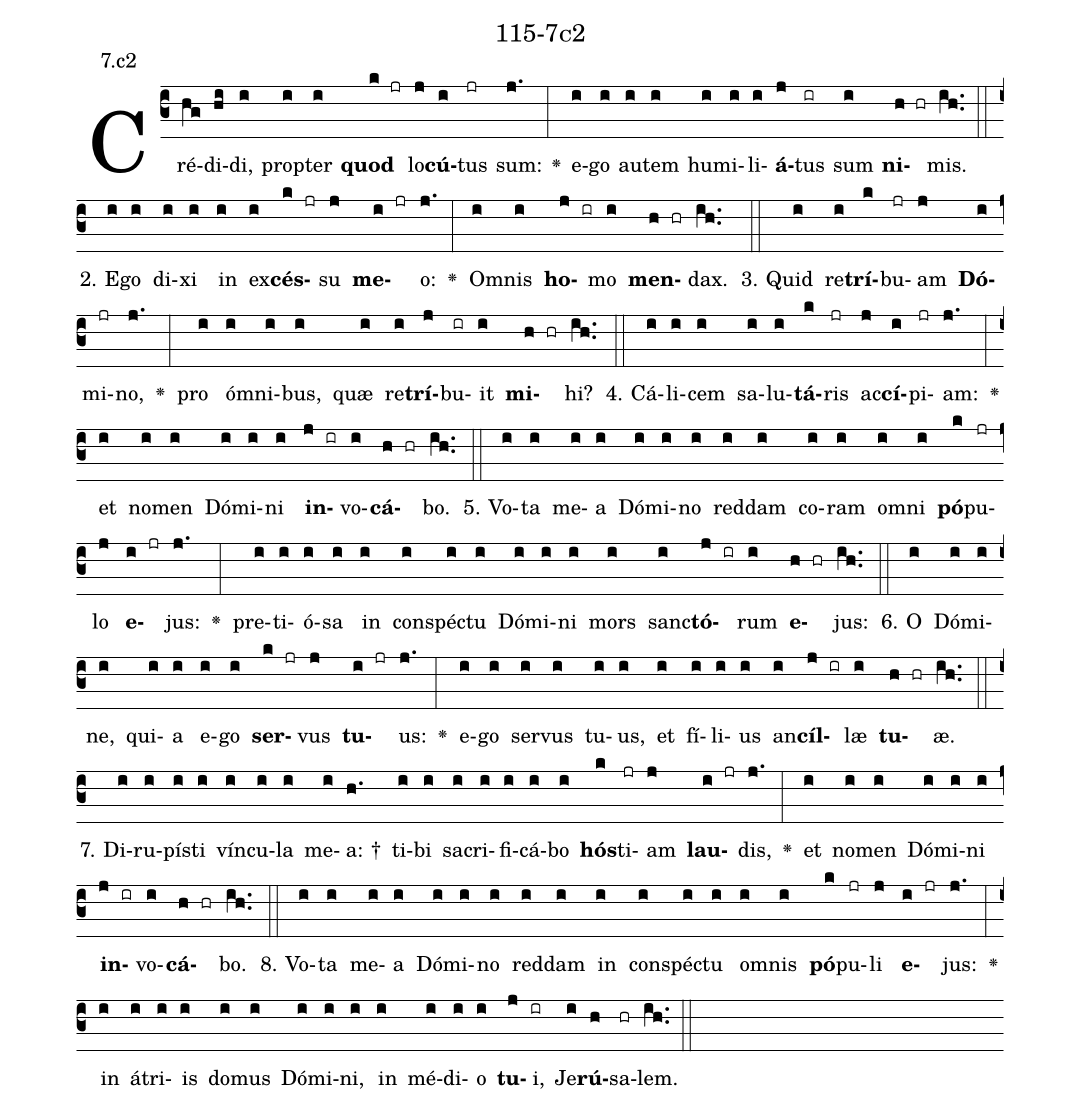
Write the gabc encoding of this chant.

name: 115-7c2;
annotation: 7.c2;
%%
(c3)Cré(hg)di(hi)di,(i) prop(i)ter(i) <b>quod</b>(k jr) lo(j)<b>cú</b>(i)tus(jr) sum:(j.) <v>\greheightstar</v>(:) e(i)go(i) au(i)tem(i) hu(i)mi(i)li(i)<b>á</b>(j)tus(ir) sum(i) <b>ni</b>(h hr)mis.(ih..) (::)
2. E(i)go(i) di(i)xi(i) in(i) ex(i)<b>cés</b>(k jr)su(j) <b>me</b>(i jr)o:(j.) <v>\greheightstar</v>(:) Om(i)nis(i) <b>ho</b>(j ir)mo(i) <b>men</b>(h hr)dax.(ih..) (::)
3. Quid(i) re(i)<b>trí</b>(k)bu(jr)am(j) <b>Dó</b>(i)mi(jr)no,(j.) <v>\greheightstar</v>(:) pro(i) óm(i)ni(i)bus,(i) quæ(i) re(i)<b>trí</b>(j)bu(ir)it(i) <b>mi</b>(h hr)hi?(ih..) (::)
4. Cá(i)li(i)cem(i) sa(i)lu(i)<b>tá</b>(k)ris(jr) ac(j)<b>cí</b>(i)pi(jr)am:(j.) <v>\greheightstar</v>(:) et(i) no(i)men(i) Dó(i)mi(i)ni(i) <b>in</b>(j ir)vo(i)<b>cá</b>(h hr)bo.(ih..) (::)
5. Vo(i)ta(i) me(i)a(i) Dó(i)mi(i)no(i) red(i)dam(i) co(i)ram(i) om(i)ni(i) <b>pó</b>(k)pu(jr)lo(j) <b>e</b>(i jr)jus:(j.) <v>\greheightstar</v>(:) pre(i)ti(i)ó(i)sa(i) in(i) con(i)spéc(i)tu(i) Dó(i)mi(i)ni(i) mors(i) sanc(i)<b>tó</b>(j ir)rum(i) <b>e</b>(h hr)jus:(ih..) (::)
6. O(i) Dó(i)mi(i)ne,(i) qui(i)a(i) e(i)go(i) <b>ser</b>(k jr)vus(j) <b>tu</b>(i jr)us:(j.) <v>\greheightstar</v>(:) e(i)go(i) ser(i)vus(i) tu(i)us,(i) et(i) fí(i)li(i)us(i) an(i)<b>cíl</b>(j ir)læ(i) <b>tu</b>(h hr)æ.(ih..) (::)
7. Di(i)ru(i)pís(i)ti(i) vín(i)cu(i)la(i) me(i)a: †(h.) ti(i)bi(i) sa(i)cri(i)fi(i)cá(i)bo(i) <b>hós</b>(k)ti(jr)am(j) <b>lau</b>(i jr)dis,(j.) <v>\greheightstar</v>(:) et(i) no(i)men(i) Dó(i)mi(i)ni(i) <b>in</b>(j ir)vo(i)<b>cá</b>(h hr)bo.(ih..) (::)
8. Vo(i)ta(i) me(i)a(i) Dó(i)mi(i)no(i) red(i)dam(i) in(i) con(i)spéc(i)tu(i) om(i)nis(i) <b>pó</b>(k)pu(jr)li(j) <b>e</b>(i jr)jus:(j.) <v>\greheightstar</v>(:) in(i) á(i)tri(i)is(i) do(i)mus(i) Dó(i)mi(i)ni,(i) in(i) mé(i)di(i)o(i) <b>tu</b>(j)i,(ir) Je(i)<b>rú</b>(h)sa(hr)lem.(ih..) (::)
